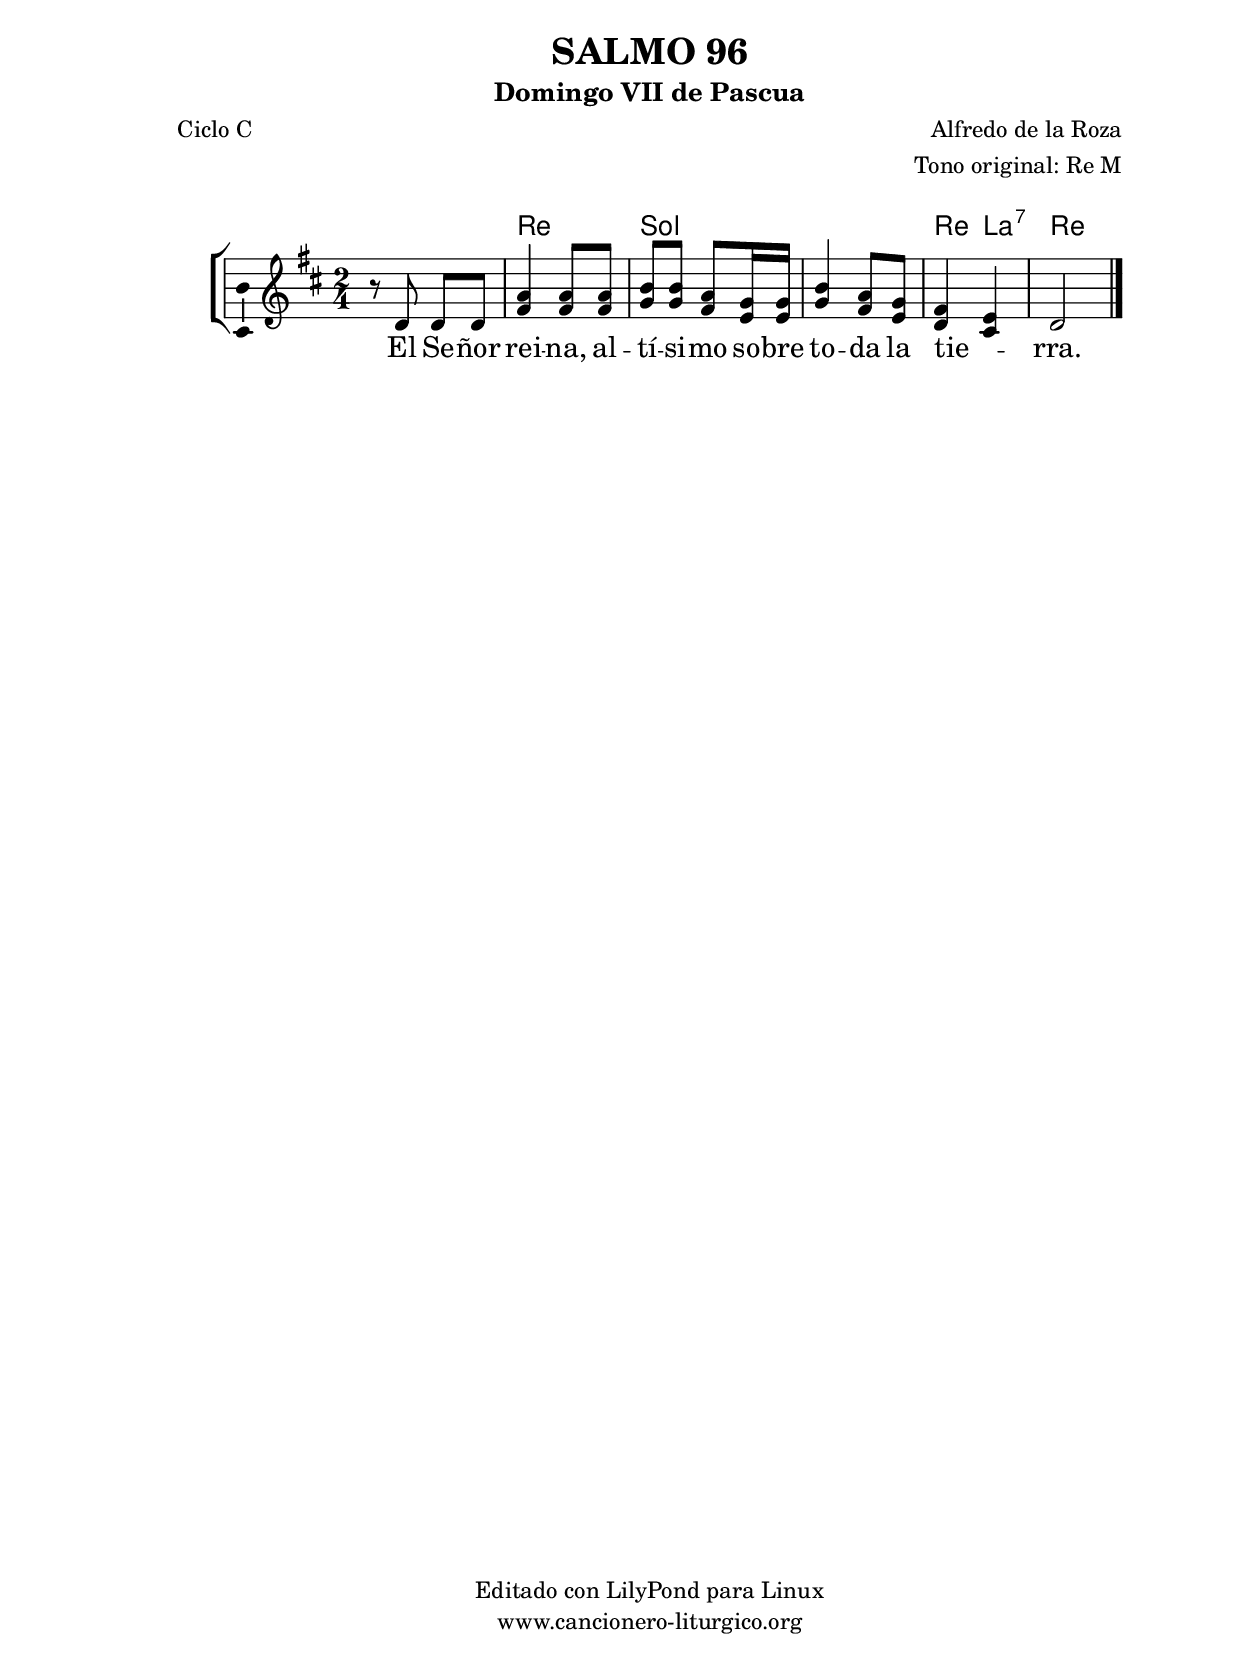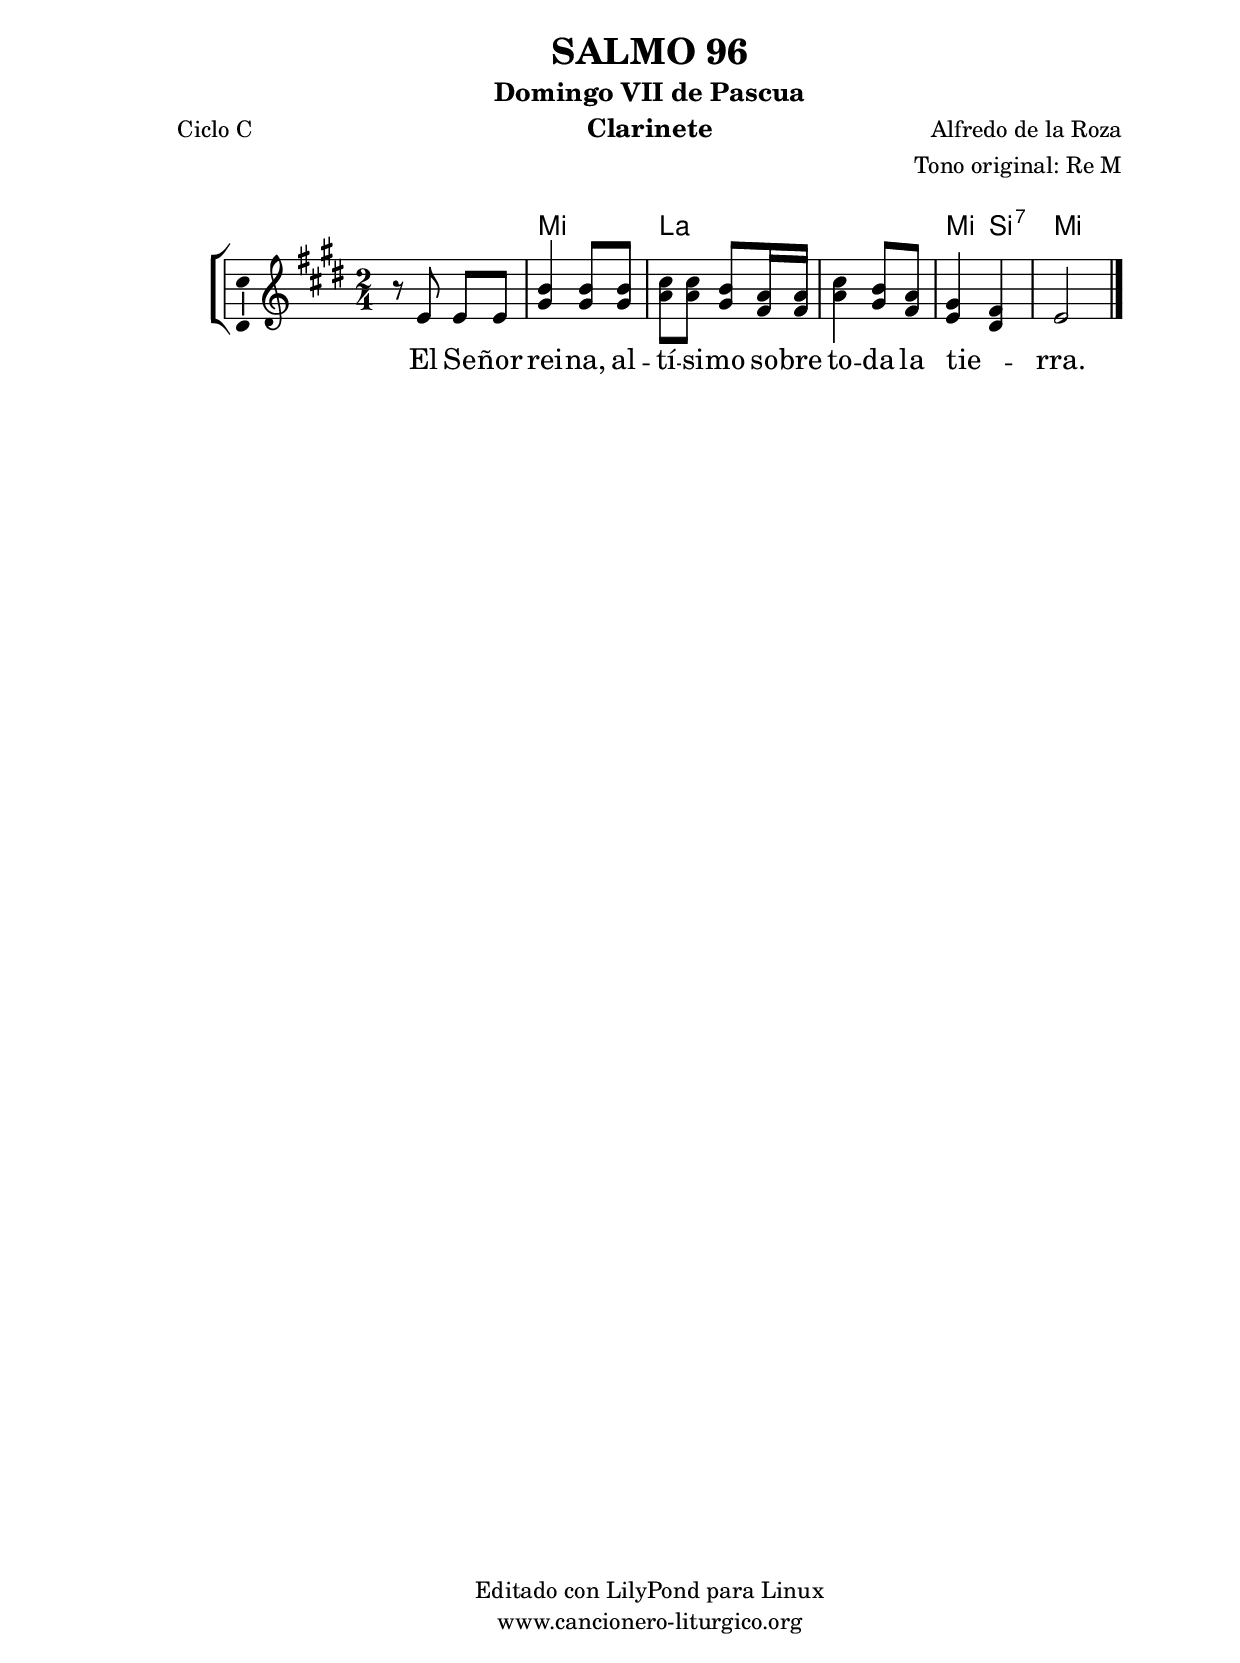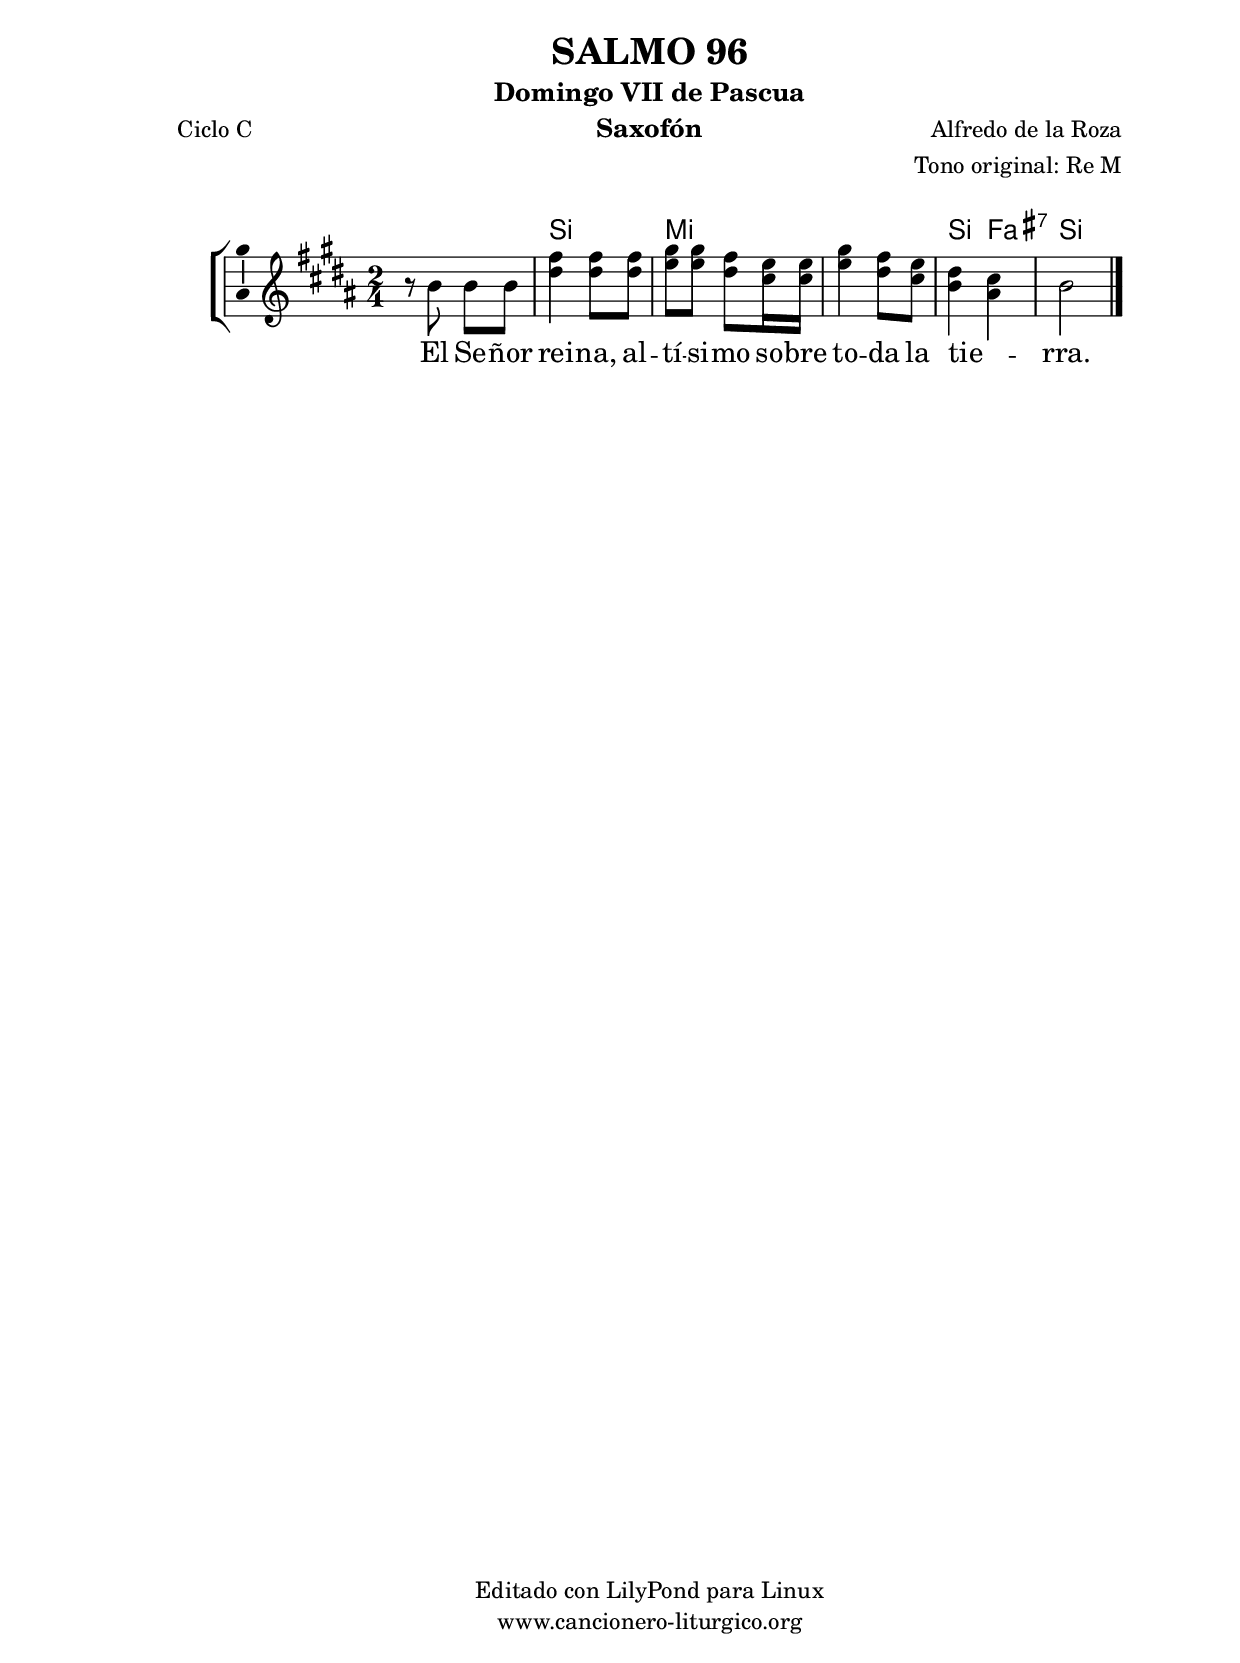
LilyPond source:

%
%para convertir .midi en .wav:
%timidity filename.midi -Ow -o finename.wav
%
%
%Para convertir de .wav a .mp3:
%lame -h -m j filename.wav
%
%
%para escuchar el midi:
%timidity nombrefichero.midi
%


%versión de lilypond para la que se ha escrito esta partitura:
\version "2.16.0"

	%Tamaño papel
	#(set-default-paper-size "a4")
	%Tamaño partitura
	#(set-global-staff-size 20)
	%No responde al pulsar sobre una nota
	#(ly:set-option 'point-and-click #f)

%parámetros del encabezamiento:
\header {
	title = "SALMO 96"
	subtitle = "Domingo VII de Pascua"
	composer = "Alfredo de la Roza"
	poet = "Ciclo C"
	meter = ""
	arranger = "Tono original: Re M"
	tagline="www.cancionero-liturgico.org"
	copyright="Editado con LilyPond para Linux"
	tiempo = "Pascua"
	usos = "Salmo"
	letra = "El Señor reina, altísimo sobre toda la tierra."
	}

%parámetros asociados al papel:
\paper  {
	oddHeaderMarkup = \markup {\fill-line { \on-the-fly #not-first-page \fromproperty #'header:title \on-the-fly #not-first-page \fromproperty #'header:composer }}
	evenHeaderMarkup = \markup {\fill-line { \fromproperty #'header:composer \fromproperty #'header:title }}
	#(set-paper-size "a4")
	print-page-number = ##f
	first-page-number = 1
	print-first-page-number = ##f
%	head-separation = 3.0 \cm
	top-margin = 2.0 \cm
	bottom-margin = 0.5\cm
%%%	bottom-margin = -1.0\cm
	left-margin = 3.0 \cm
	line-width = 16.0 \cm 
	indent = 8\mm
	interscoreline = 2.\mm
	between-system-space = 15\mm
%	para que las partituras no llenen la hoja:
	ragged-bottom = ##t
%	idem para la última hoja:
	ragged-last-bottom = ##f
%	para que las partituras llenen el ancho del papel:
	ragged-last = ##f
	after-title-space = 2.5 \cm
%page-count=1
%system-count=8

	%Flexible Vertical Spacing
%	markup-markup-spacing =
%	#'((basic-distance . 15) (minimum-distance . 15) (padding . 3))
	markup-system-spacing =
	#'((basic-distance . 15) (minimum-distance . 15) (padding . 3))
	system-system-spacing =
	#'((basic-distance . 15) (minimum-distance . 15) (padding . 3))
	score-system-spacing =
	#'((basic-distance . 15) (minimum-distance . 15) (padding . 5))
%	top-system-spacing = % header
%	#'((basic-distance . 8) (minimum-distance . 0) (padding . 3))
%	top-markup-spacing =
%	#'((basic-distance . 20) (minimum-distance . 20) (padding . 3))
	last-bottom-spacing = % footer
	#'((basic-distance . 5) (minimum-distance . 5) (padding . 3))
%	score-markup-spacing =
%	#'((basic-distance . 16) (minimum-distance . 13) (padding . 3))

	}


%parámetros que afectan a toda la partitura:
global =  {
	%clave de sol (G):
	\clef G
	%armadura:
%	\transpose f a
	\key d \major
	\tempo 4=90
	\set Score.tempoHideNote = ##t
	}


acordes = {
	\italianChords
	\chordmode {
%	\transpose f a
{

s2
d2 g g d4 a:7 d2

	}
	}
}

melodia = 
%	\transpose f a
{
	\relative c'{

\time 2/4

<<
{
r8 d8 d d
a'4 a8 a
b8 b a g16 g
b4 a8 g
fis4 e
d2
}
{
r8 s8 s s
fis4 fis8 fis
g8 g fis e16 e
g4 fis8 e
d4 cis
s2
}
>>

	\bar "|."
	}
	}


texto = \lyricmode {
El Se -- ñor rei -- na,
al -- tí -- si -- mo so -- bre to -- da la tie -- _ rra.
	}


acordesStaff = \context ChordNames = acordesStaff <<
	\set chordChanges = ##t
	\acordes
	>>


vozStaff = \context Voice = vozStaff
\with {\consists "Ambitus_engraver"}
<<
%	\set Staff.instrumentName = ""
%	\set Staff.shortInstrumentName = ""
%	\set Staff.midiInstrument = #"clarinet"
%	\set Staff.midiInstrument = #"cello"
%	\set Staff.midiInstrument = #"flute"
	\set Staff.midiInstrument = #"electric guitar (jazz)"
%	\set Staff.midiInstrument = #"english horn"
%	\set Staff.midiInstrument = #"violin"
%	\set Staff.midiInstrument = #"glockenspiel"
	\set Staff.midiMinimumVolume = #0.7
	\set Staff.midiMaximumVolume = #0.9
	\global
	\melodia
	>>


textoStaff = \context Lyrics = textoStaff <<
	\lyricsto vozStaff \texto
	>>

\book {
	\score {
		\context ChoirStaff {
			\override StaffGroup.SystemStartBracket #'collapse-height = #1
			\override Score.SystemStartBar #'collapse-height = #1
			<<
			\acordesStaff
			\vozStaff
			\textoStaff
			>>
			}
		\layout {
	    		\context {
				\Lyrics
				\override LyricText #'font-size = #2
				}
	   		 \context {
				\Score
				%fontSize = #3
				\override StaffSymbol #'staff-space = #(magstep +3)
				%\override Beam #'thickness = #0.55
				%\override SpacingSpanner #'spacing-increment = #1.0
				%\override Slur #'height-limit = #1.5
				}
			}
		}
	\score {
		\unfoldRepeats
		\context ChoirStaff {
			<<
			\acordesStaff
			\vozStaff
			>>
			}
		\midi {
	  		\context {
	  			\Score
				tempoWholesPerMinute = #(ly:make-moment 70 4)
				}
			}
		}
	}

%Partitura para clarinete
#(define output-suffix "C")
\book {
	\header{
		instrument = "Clarinete"
		}
	\score {
		\context ChoirStaff {
			\override StaffGroup.SystemStartBracket #'collapse-height = #1
			\override Score.SystemStartBar #'collapse-height = #1
\transpose c d
			<<
			\acordesStaff
			\vozStaff
			\textoStaff
			>>
			}
		\layout {
	    		\context {
				\Lyrics
				\override LyricText #'font-size = #2
				}
	   		 \context {
				\Score
				%fontSize = #3
				\override StaffSymbol #'staff-space = #(magstep +3)
				%\override Beam #'thickness = #0.55
				%\override SpacingSpanner #'spacing-increment = #1.0
				%\override Slur #'height-limit = #1.5
				}
			}
		}
	}

%Partitura para saxofón
#(define output-suffix "S")
\book {
	\header{
		instrument = "Saxofón"
		}
	\score {
		\context ChoirStaff {
			\override StaffGroup.SystemStartBracket #'collapse-height = #1
			\override Score.SystemStartBar #'collapse-height = #1
\transpose c a
			<<
			\acordesStaff
			\vozStaff
			\textoStaff
			>>
			}
		\layout {
	    		\context {
				\Lyrics
				\override LyricText #'font-size = #2
				}
	   		 \context {
				\Score
				%fontSize = #3
				\override StaffSymbol #'staff-space = #(magstep +3)
				%\override Beam #'thickness = #0.55
				%\override SpacingSpanner #'spacing-increment = #1.0
				%\override Slur #'height-limit = #1.5
				}
			}
		}
	}

